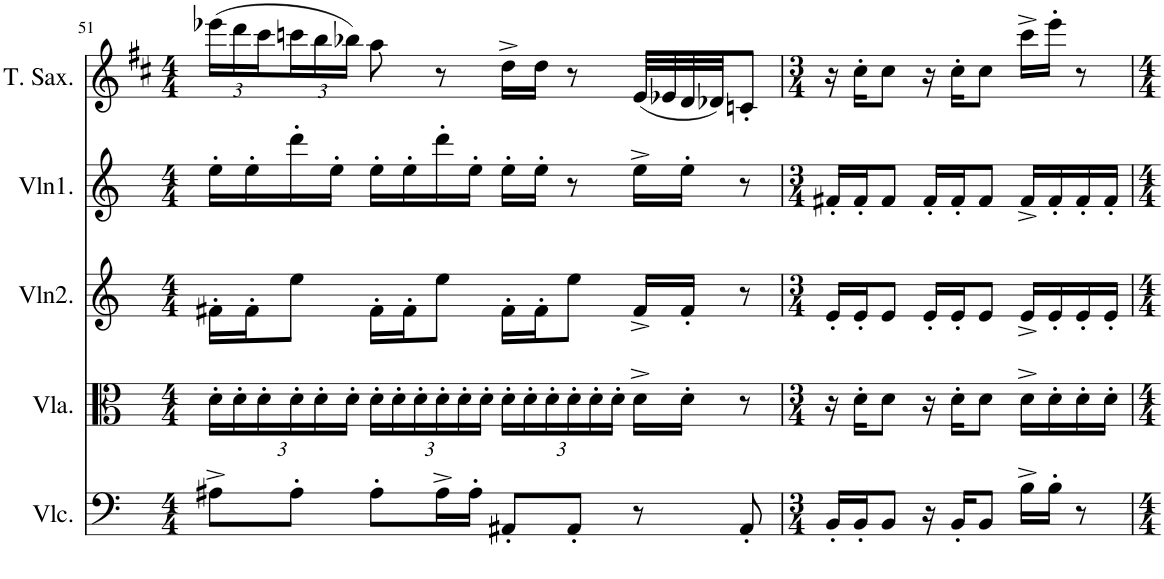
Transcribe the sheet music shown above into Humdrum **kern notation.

**kern	**kern	**kern	**kern	**kern
*part5	*part4	*part3	*part2	*part1
*staff5	*staff4	*staff3	*staff2	*staff1
*I"Violoncello	*I"Viola	*I"Violin2	*I"Violin1	*I"Tenor Saxophone
*I'Vlc.	*I'Vla.	*I'Vln2.	*I'Vln1.	*I'T. Sax.
!!LO:PB:g=z
*clefF4	*clefC3	*clefG2	*clefG2	*clefG2
*	*	*	*	*Trd8c14
*k[]	*k[]	*k[]	*k[]	*k[f#c#]
*M4/4	*M4/4	*M4/4	*M4/4	*M4/4
*	*Xbrackettup	*	*	*Xbrackettup
=51	=51	=51	=51	=51
8A#X^\L	24d'\LL	16f#X'\LL	16ee'\LL	(24eee-X\LL
.	24d'\	.	.	24ddd\
.	.	16f#'\J	16ee'\	.
.	24d'\	.	.	24ccc#\
8A#'\J	24d'\	8ee\J	16ddd'\	24cccn\
.	24d'\	.	.	24bb\
.	.	.	16ee'\JJ	.
.	24d'\JJ	.	.	24bb-X\JJ)
8A#'\L	24d'\LL	16f#'\LL	16ee'\LL	8aa\
.	24d'\	.	.	.
.	.	16f#'\J	16ee'\	.
.	24d'\	.	.	.
16A#^\L	24d'\	8ee\J	16ddd'\	8r
.	24d'\	.	.	.
16A#'\JJ	.	.	16ee'\JJ	.
.	24d'\JJ	.	.	.
8AA#X'/L	24d'\LL	16f#'\LL	16ee'\LL	16dd^\LL
.	24d'\	.	.	.
.	.	16f#'\J	16ee'\JJ	16dd\JJ
.	24d'\	.	.	.
8AA#'/J	24d'\	8ee\J	8r	8r
.	24d'\	.	.	.
.	24d'\JJ	.	.	.
8r	16d^\LL	16f#^/LL	16ee^\LL	(32e/LLL
.	.	.	.	32e-X/
.	16d'\JJ	16f#'/JJ	16ee'\JJ	32d/
.	.	.	.	32d-X/JJ)
8AA#'/	8r	8r	8r	8cn'/J
=52	=52	=52	=52	=52
*M3/4	*M3/4	*M3/4	*M3/4	*M3/4
16BB'/LL	16r	16e'/LL	16f#X'/LL	16r
16BB'/J	16d'\KL	16e'/J	16f#'/J	16cc#'\KL
8BB/J	8d\J	8e/J	8f#/J	8cc#\J
16r	16r	16e'/LL	16f#'/LL	16r
16BB'/KL	16d'\KL	16e'/J	16f#'/J	16cc#'\KL
8BB/J	8d\J	8e/J	8f#/J	8cc#\J
16B^\LL	16d^\LL	16e^/LL	16f#^/LL	16ccc#^\LL
16B'\JJ	16d'\	16e'/	16f#'/	16eee'\JJ
8r	16d'\	16e'/	16f#'/	8r
.	16d'\JJ	16e'/JJ	16f#'/JJ	.
=	=	=	=	=
*-	*-	*-	*-	*-
